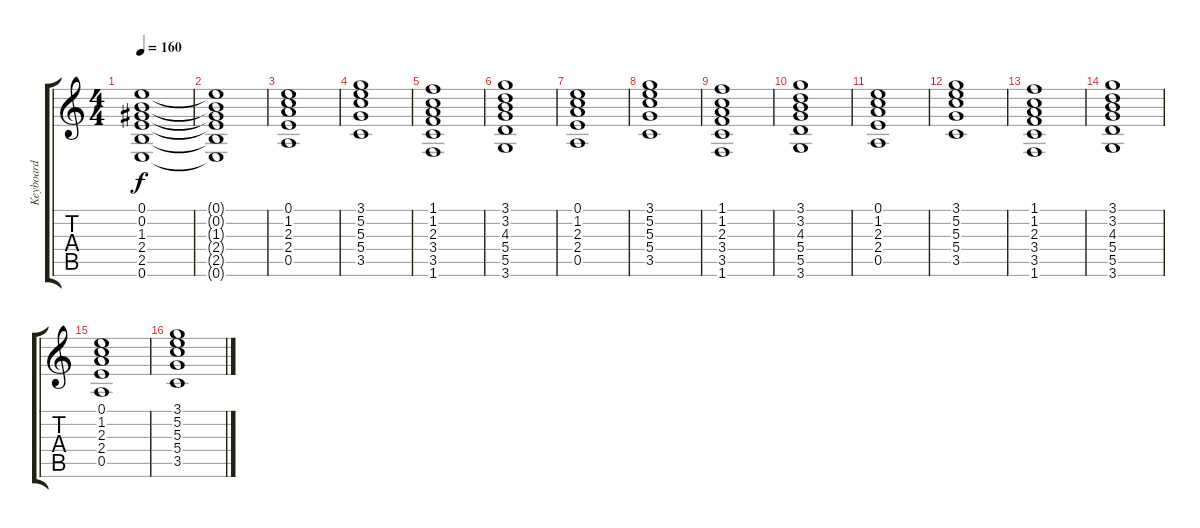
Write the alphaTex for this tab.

\track ("Keyboard" "Keyboard") {instrument panflute}
\staff {score tabs}
\tuning (E5 B4 G4 D4 A3 E3) {hide}
\ts (4 4)
\tempo 160
\clef g2
\ks c
(0.1 0.2 1.3 2.4 2.5 0.6).1{dy f} |
(0.1{t} 0.2{t} 1.3{t} 2.4{t} 2.5{t} 0.6{t}).1 |
(0.1 1.2 2.3 2.4 0.5).1 |
(3.1 5.2 5.3 5.4 3.5).1 |
(1.1 1.2 2.3 3.4 3.5 1.6).1 |
(3.1 3.2 4.3 5.4 5.5 3.6).1 |
(0.1 1.2 2.3 2.4 0.5).1 |
(3.1 5.2 5.3 5.4 3.5).1 |
(1.1 1.2 2.3 3.4 3.5 1.6).1 |
(3.1 3.2 4.3 5.4 5.5 3.6).1 |
(0.1 1.2 2.3 2.4 0.5).1 |
(3.1 5.2 5.3 5.4 3.5).1 |
(1.1 1.2 2.3 3.4 3.5 1.6).1 |
(3.1 3.2 4.3 5.4 5.5 3.6).1 |
(0.1 1.2 2.3 2.4 0.5).1 |
(3.1 5.2 5.3 5.4 3.5).1
